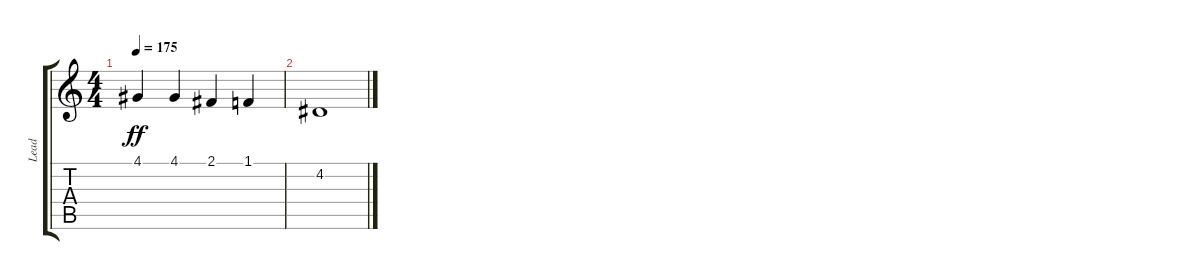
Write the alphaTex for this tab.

\track ("Lead" "Lead") {instrument lead2sawtooth}
\staff {score tabs}
\tuning (E4 B3 G3 D3 A2 E2) {hide}
\ts (4 4)
\tempo 175
\clef g2
\ks c
4.1{t}.4{dy ff} 4.1.4 2.1.4 1.1.4 |
4.2.1
